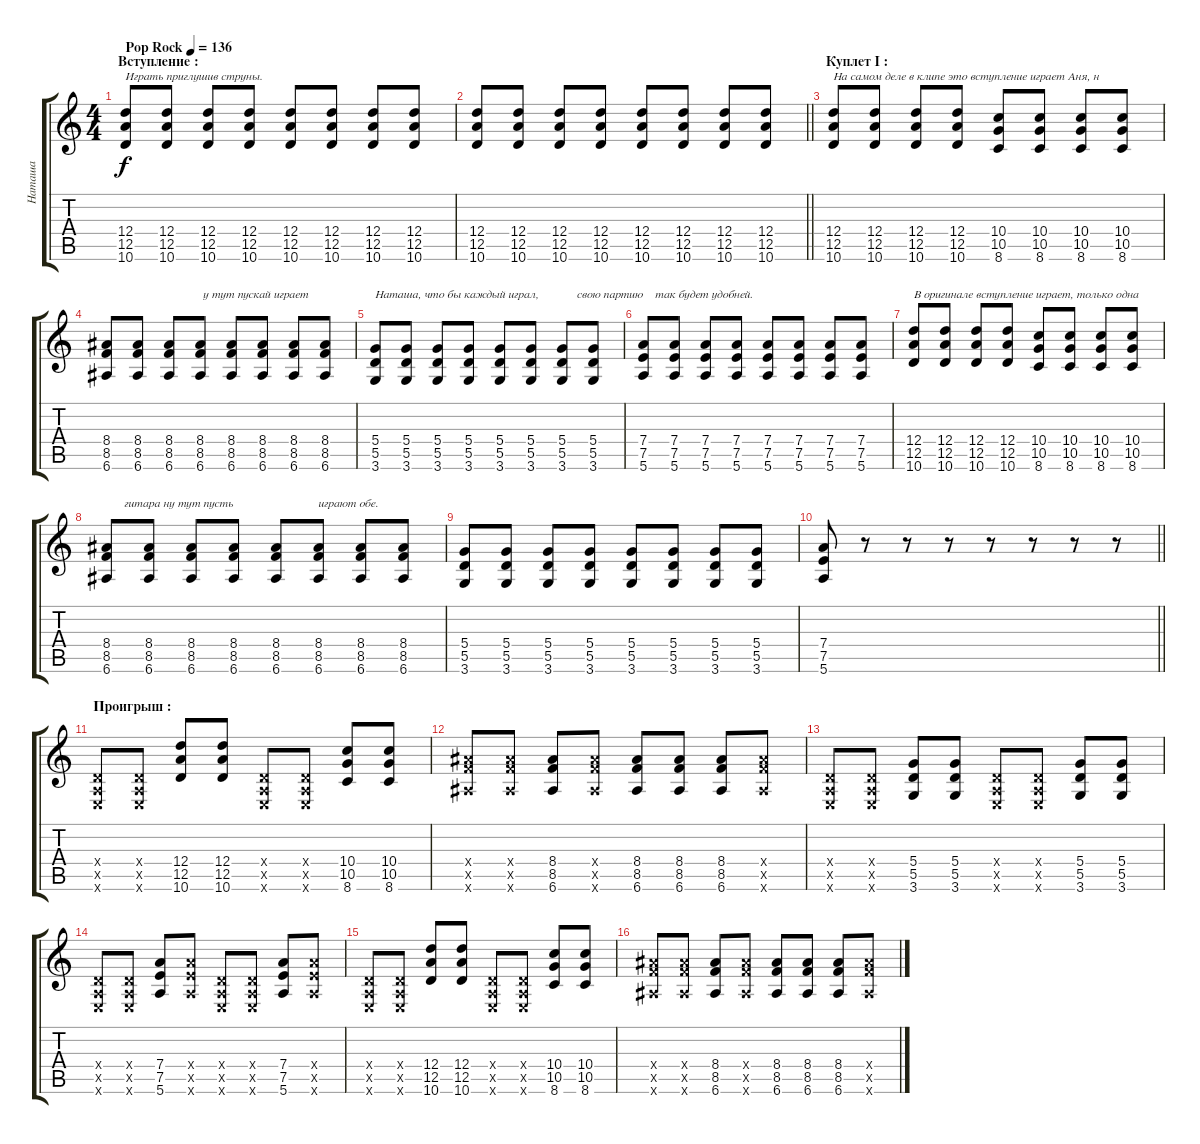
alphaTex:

\track ("Наташа" "Наташа") {instrument overdrivenguitar}
\staff {score tabs}
\tuning (E4 B3 G3 D3 A2 E2) {hide}
\ts (4 4)
\section ("" "Вступление :")
\tempo (136 "Pop Rock")
\clef g2
\ks c
(12.4 12.5 10.6).8{txt "Играть приглушив струны." dy f instrument electricguitarmuted} (12.4 12.5 10.6).8 (12.4 12.5 10.6).8 (12.4 12.5 10.6).8 (12.4 12.5 10.6).8 (12.4 12.5 10.6).8 (12.4 12.5 10.6).8 (12.4 12.5 10.6).8 |
\barLineRight lightlight
(12.4 12.5 10.6).8 (12.4 12.5 10.6).8 (12.4 12.5 10.6).8 (12.4 12.5 10.6).8 (12.4 12.5 10.6).8 (12.4 12.5 10.6).8 (12.4 12.5 10.6).8 (12.4 12.5 10.6).8 |
\section ("" "Куплет I :")
(12.4 12.5 10.6).8{txt "На самом деле в клипе это вступление играет Аня, н"} (12.4 12.5 10.6).8 (12.4 12.5 10.6).8 (12.4 12.5 10.6).8 (10.4 10.5 8.6).8 (10.4 10.5 8.6).8 (10.4 10.5 8.6).8 (10.4 10.5 8.6).8 |
(8.4 8.5 6.6).8 (8.4 8.5 6.6).8 (8.4 8.5 6.6).8 (8.4 8.5 6.6).8{txt " у тут пускай играет"} (8.4 8.5 6.6).8 (8.4 8.5 6.6).8 (8.4 8.5 6.6).8 (8.4 8.5 6.6).8 |
(5.4 5.5 3.6).8{txt "Наташа, что бы каждый играл,"} (5.4 5.5 3.6).8 (5.4 5.5 3.6).8 (5.4 5.5 3.6).8 (5.4 5.5 3.6).8 (5.4 5.5 3.6).8 (5.4 5.5 3.6).8{txt "     свою партию"} (5.4 5.5 3.6).8 |
(7.4 7.5 5.6).8{txt "    так будет удобней."} (7.4 7.5 5.6).8 (7.4 7.5 5.6).8 (7.4 7.5 5.6).8 (7.4 7.5 5.6).8 (7.4 7.5 5.6).8 (7.4 7.5 5.6).8 (7.4 7.5 5.6).8 |
(12.4 12.5 10.6).8{txt "В оригинале вступление играет, только одна "} (12.4 12.5 10.6).8 (12.4 12.5 10.6).8 (12.4 12.5 10.6).8 (10.4 10.5 8.6).8 (10.4 10.5 8.6).8 (10.4 10.5 8.6).8 (10.4 10.5 8.6).8 |
(8.4 8.5 6.6).8{txt "      гитара ну тут пусть"} (8.4 8.5 6.6).8 (8.4 8.5 6.6).8 (8.4 8.5 6.6).8 (8.4 8.5 6.6).8 (8.4 8.5 6.6).8{txt "играют обе. "} (8.4 8.5 6.6).8 (8.4 8.5 6.6).8 |
(5.4 5.5 3.6).8 (5.4 5.5 3.6).8 (5.4 5.5 3.6).8 (5.4 5.5 3.6).8 (5.4 5.5 3.6).8 (5.4 5.5 3.6).8 (5.4 5.5 3.6).8 (5.4 5.5 3.6).8 |
\barLineRight lightlight
(7.4 7.5 5.6).8 r.8 r.8 r.8 r.8 r.8 r.8 r.8 |
\section ("" "Проигрыш :")
(0.4{x} 0.5{x} 0.6{x}).8{instrument overdrivenguitar} (0.4{x} 0.5{x} 0.6{x}).8 (12.4 12.5 10.6).8 (12.4 12.5 10.6).8 (0.4{x} 0.5{x} 0.6{x}).8 (0.4{x} 0.5{x} 0.6{x}).8 (10.4 10.5 8.6).8 (10.4 10.5 8.6).8 |
(8.4{x} 8.5{x} 6.6{x}).8 (8.4{x} 8.5{x} 6.6{x}).8 (8.4 8.5 6.6).8 (8.4{x} 8.5{x} 6.6{x}).8 (8.4 8.5 6.6).8 (8.4 8.5 6.6).8 (8.4 8.5 6.6).8 (8.4{x} 8.5{x} 6.6{x}).8 |
(0.4{x} 0.5{x} 0.6{x}).8 (0.4{x} 0.5{x} 0.6{x}).8 (5.4 5.5 3.6).8 (5.4 5.5 3.6).8 (0.4{x} 0.5{x} 0.6{x}).8 (0.4{x} 0.5{x} 0.6{x}).8 (5.4 5.5 3.6).8 (5.4 5.5 3.6).8 |
(0.4{x} 0.5{x} 0.6{x}).8 (0.4{x} 0.5{x} 0.6{x}).8 (7.4 7.5 5.6).8 (7.4{x} 7.5{x} 5.6{x}).8 (0.4{x} 0.5{x} 0.6{x}).8 (0.4{x} 0.5{x} 0.6{x}).8 (7.4 7.5 5.6).8 (7.4{x} 7.5{x} 5.6{x}).8 |
(0.4{x} 0.5{x} 0.6{x}).8 (0.4{x} 0.5{x} 0.6{x}).8 (12.4 12.5 10.6).8 (12.4 12.5 10.6).8 (0.4{x} 0.5{x} 0.6{x}).8 (0.4{x} 0.5{x} 0.6{x}).8 (10.4 10.5 8.6).8 (10.4 10.5 8.6).8 |
(8.4{x} 8.5{x} 6.6{x}).8 (8.4{x} 8.5{x} 6.6{x}).8 (8.4 8.5 6.6).8 (8.4{x} 8.5{x} 6.6{x}).8 (8.4 8.5 6.6).8 (8.4 8.5 6.6).8 (8.4 8.5 6.6).8 (8.4{x} 8.5{x} 6.6{x}).8
